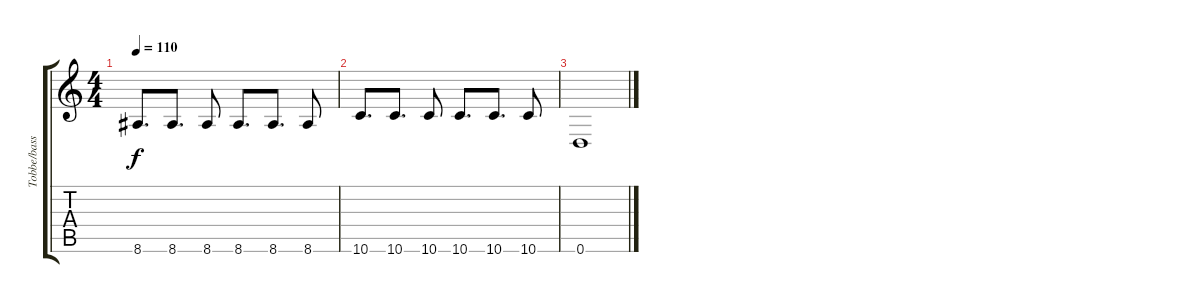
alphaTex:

\track ("Tobbe/bass" "Tobbe/bass") {instrument fretlessbass}
\staff {score tabs}
\tuning (E4 B3 G3 D3 A2 D2) {hide}
\ts (4 4)
\tempo 110
\clef g2
\ks c
8.6.8{d dy f} 8.6.8{d} 8.6.8 8.6.8{d} 8.6.8{d} 8.6.8 |
10.6.8{d} 10.6.8{d} 10.6.8 10.6.8{d} 10.6.8{d} 10.6.8 |
0.6.1
